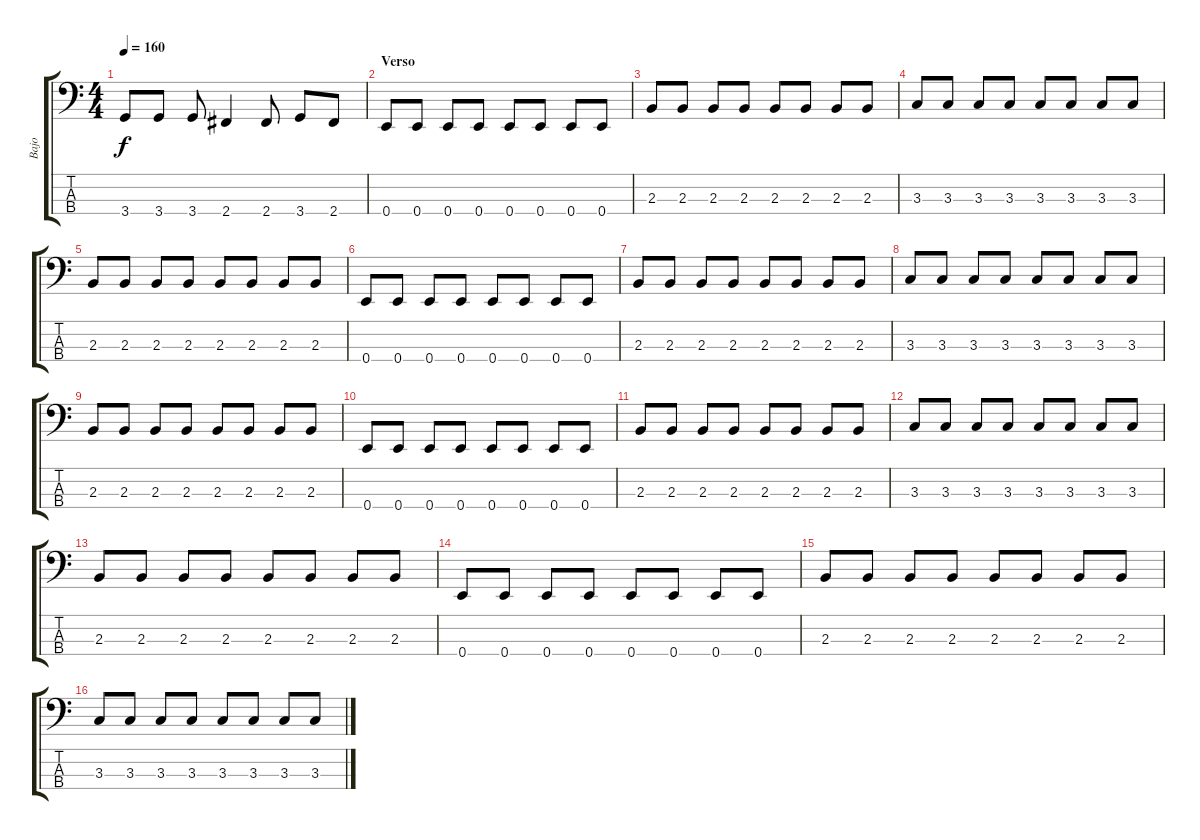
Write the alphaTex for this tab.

\track ("Bajo" "Bajo") {instrument electricbassfinger}
\staff {score tabs}
\tuning (G2 D2 A1 E1) {hide}
\ts (4 4)
\tempo 160
\clef f4
\ks c
3.4{t}.8{dy f} 3.4.8 3.4.8 2.4.4 2.4.8 3.4.8 2.4.8 |
\section ("" "Verso")
0.4.8 0.4.8 0.4.8 0.4.8 0.4.8 0.4.8 0.4.8 0.4.8 |
2.3.8 2.3.8 2.3.8 2.3.8 2.3.8 2.3.8 2.3.8 2.3.8 |
3.3.8 3.3.8 3.3.8 3.3.8 3.3.8 3.3.8 3.3.8 3.3.8 |
2.3.8 2.3.8 2.3.8 2.3.8 2.3.8 2.3.8 2.3.8 2.3.8 |
0.4.8 0.4.8 0.4.8 0.4.8 0.4.8 0.4.8 0.4.8 0.4.8 |
2.3.8 2.3.8 2.3.8 2.3.8 2.3.8 2.3.8 2.3.8 2.3.8 |
3.3.8 3.3.8 3.3.8 3.3.8 3.3.8 3.3.8 3.3.8 3.3.8 |
2.3.8 2.3.8 2.3.8 2.3.8 2.3.8 2.3.8 2.3.8 2.3.8 |
0.4.8 0.4.8 0.4.8 0.4.8 0.4.8 0.4.8 0.4.8 0.4.8 |
2.3.8 2.3.8 2.3.8 2.3.8 2.3.8 2.3.8 2.3.8 2.3.8 |
3.3.8 3.3.8 3.3.8 3.3.8 3.3.8 3.3.8 3.3.8 3.3.8 |
2.3.8 2.3.8 2.3.8 2.3.8 2.3.8 2.3.8 2.3.8 2.3.8 |
0.4.8 0.4.8 0.4.8 0.4.8 0.4.8 0.4.8 0.4.8 0.4.8 |
2.3.8 2.3.8 2.3.8 2.3.8 2.3.8 2.3.8 2.3.8 2.3.8 |
3.3.8 3.3.8 3.3.8 3.3.8 3.3.8 3.3.8 3.3.8 3.3.8
